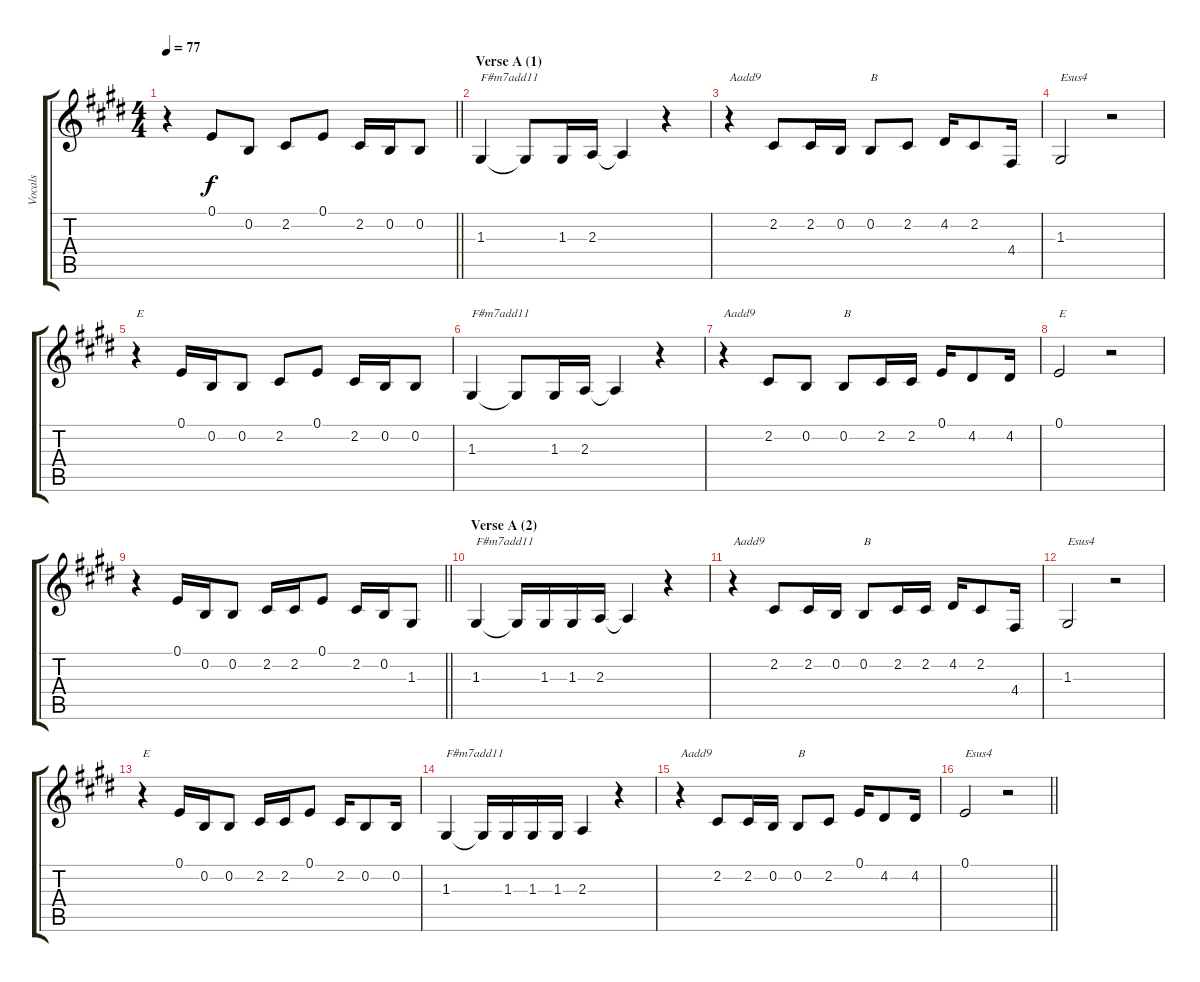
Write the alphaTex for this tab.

\track ("Vocals" "Vocals") {instrument sopranosax}
\staff {score tabs}
\tuning (E4 B3 G3 D3 A2 E2) {hide}
\ts (4 4)
\tempo 77
\clef g2
\barLineRight lightlight
\ks e
r.4{dy f instrument sopranosax} 0.1.8 0.2.8 2.2.8 0.1.8 2.2.16 0.2.16 0.2.8 |
\section ("" "Verse A (1)")
1.3.4{txt "F#m7add11"} 1.3{t}.8 1.3.16 2.3.16 2.3{t}.4 r.4 |
r.4{txt "Aadd9"} 2.2.8 2.2.16 0.2.16 0.2.8{txt "B"} 2.2.8 4.2.16 2.2.8 4.4.16 |
1.3.2{txt "Esus4"} r.2 |
r.4{txt "E"} 0.1.16 0.2.16 0.2.8 2.2.8 0.1.8 2.2.16 0.2.16 0.2.8 |
1.3.4{txt "F#m7add11"} 1.3{t}.8 1.3.16 2.3.16 2.3{t}.4 r.4 |
r.4{txt "Aadd9"} 2.2.8 0.2.8 0.2.8{txt "B"} 2.2.16 2.2.16 0.1.16 4.2.8 4.2.16 |
0.1.2{txt "E"} r.2 |
\barLineRight lightlight
r.4 0.1.16 0.2.16 0.2.8 2.2.16 2.2.16 0.1.8 2.2.16 0.2.16 1.3.8 |
\section ("" "Verse A (2)")
1.3.4{txt "F#m7add11"} 1.3{t}.16 1.3.16 1.3.16 2.3.16 2.3{t}.4 r.4 |
r.4{txt "Aadd9"} 2.2.8 2.2.16 0.2.16 0.2.8{txt "B"} 2.2.16 2.2.16 4.2.16 2.2.8 4.4.16 |
1.3.2{txt "Esus4"} r.2 |
r.4{txt "E"} 0.1.16 0.2.16 0.2.8 2.2.16 2.2.16 0.1.8 2.2.16 0.2.8 0.2.16 |
1.3.4{txt "F#m7add11"} 1.3{t}.16 1.3.16 1.3.16 1.3.16 2.3.4 r.4 |
r.4{txt "Aadd9"} 2.2.8 2.2.16 0.2.16 0.2.8{txt "B"} 2.2.8 0.1.16 4.2.8 4.2.16 |
\barLineRight lightlight
0.1.2{txt "Esus4"} r.2
